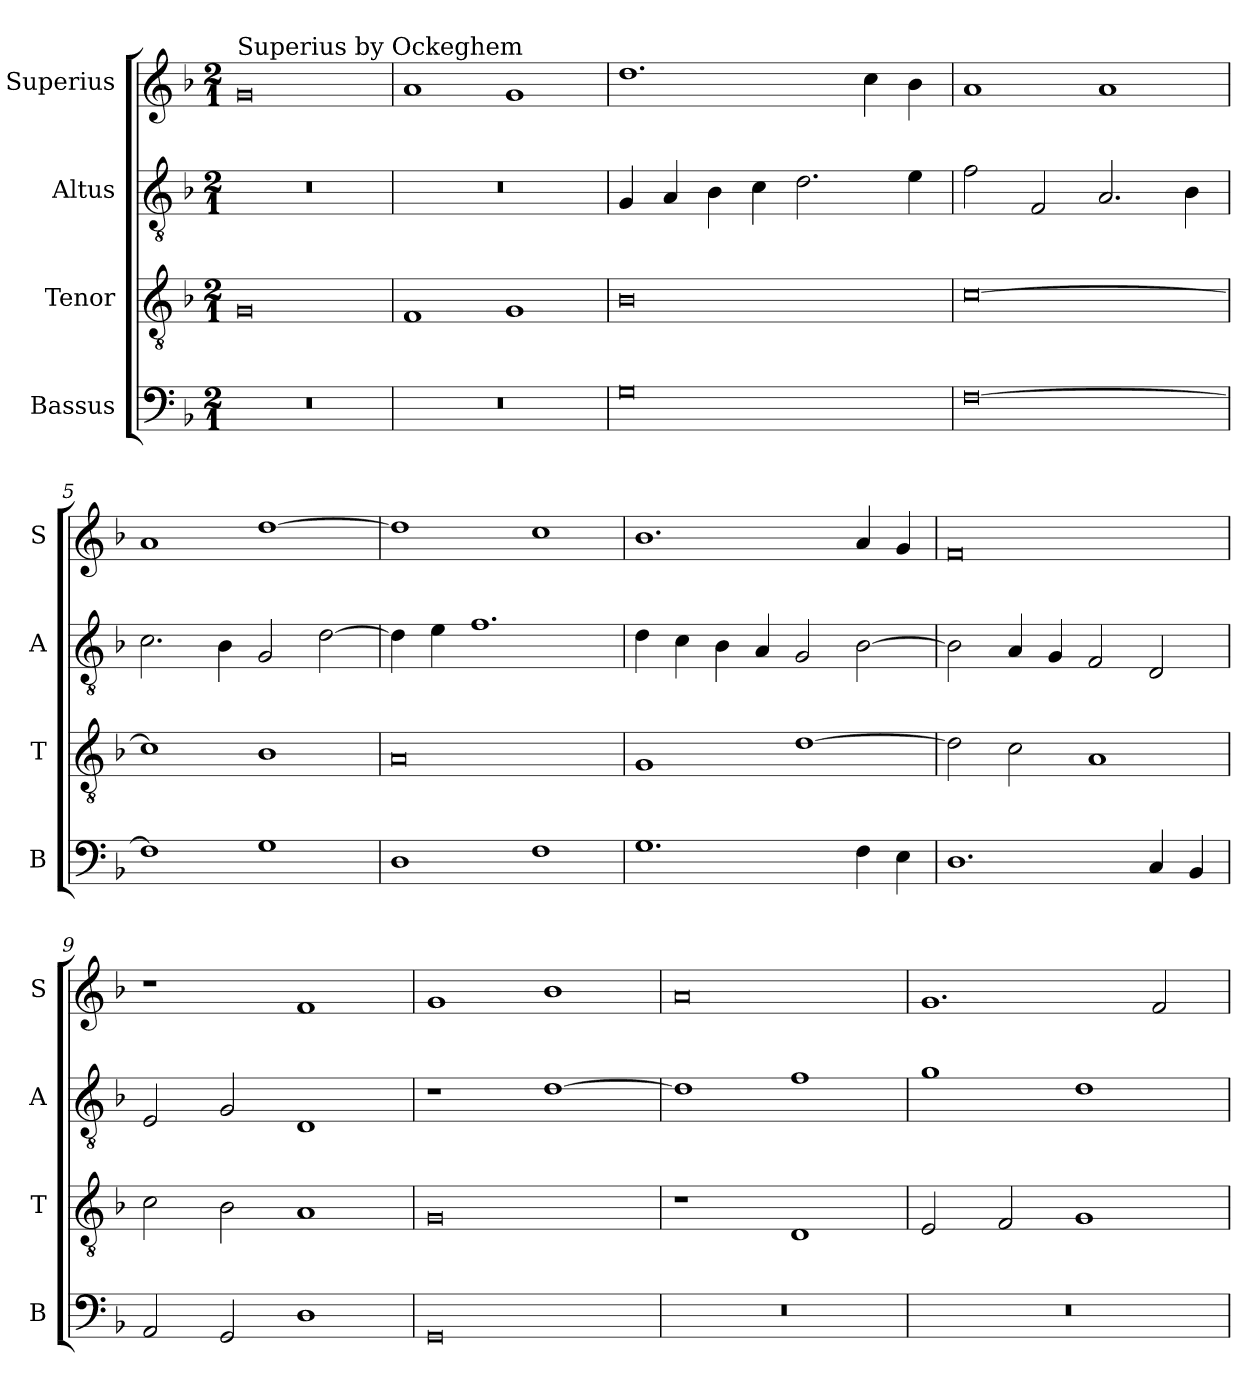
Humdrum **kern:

**kern	**kern	**kern	**kern
*part4	*part3	*part2	*part1
*staff4	*staff3	*staff2	*staff1
*I"Bassus	*I"Tenor	*I"Altus	*I"Superius
*I'B	*I'T	*I'A	*I'S
*clefF4	*clefGv2	*clefGv2	*clefG2
*k[b-]	*k[b-]	*k[b-]	*k[b-]
*M2/1	*M2/1	*M2/1	*M2/1
=1	=1	=1	=1
!	!	!	!LO:TX:a:t=Superius by Ockeghem
0r	0G	0r	0g
=2	=2	=2	=2
0r	1F	0r	1a
.	1G	.	1g
=3	=3	=3	=3
0G	0B-	4G/	1.dd
.	.	4A/	.
.	.	4B-\	.
.	.	4c\	.
.	.	2.d\	.
.	.	.	4cc\
.	.	4e\	4b-\
=4	=4	=4	=4
[0F	[0c	2f\	1a
.	.	2F/	.
.	.	2.A/	1a
.	.	4B-\	.
=5	=5	=5	=5
1F]	1c]	2.c\	1a
.	.	4B-\	.
1G	1B-	2G/	[1dd
.	.	[2d\	.
=6	=6	=6	=6
1D	0A	4d\]	1dd]
.	.	4e\	.
.	.	1.f	.
1F	.	.	1cc
=7	=7	=7	=7
1.G	1G	4d\	1.b-
.	.	4c\	.
.	.	4B-\	.
.	.	4A/	.
.	[1d	2G/	.
4F\	.	[2B-\	4a/
4E\	.	.	4g/
=8	=8	=8	=8
1.D	2d\]	2B-\]	0f
.	2c\	4A/	.
.	.	4G/	.
.	1A	2F/	.
4C/	.	2D/	.
4BB-/	.	.	.
=9	=9	=9	=9
2AA/	2c\	2E/	1r
2GG/	2B-\	2G/	.
1D	1A	1D	1f
=10	=10	=10	=10
0GG	0G	1r	1g
.	.	[1d	1b-
=11	=11	=11	=11
0r	1r	1d]	0a
.	1D	1f	.
=12	=12	=12	=12
0r	2E/	1g	1.g
.	2F/	.	.
.	1G	1d	.
.	.	.	2f/
=	=	=	=
*-	*-	*-	*-
